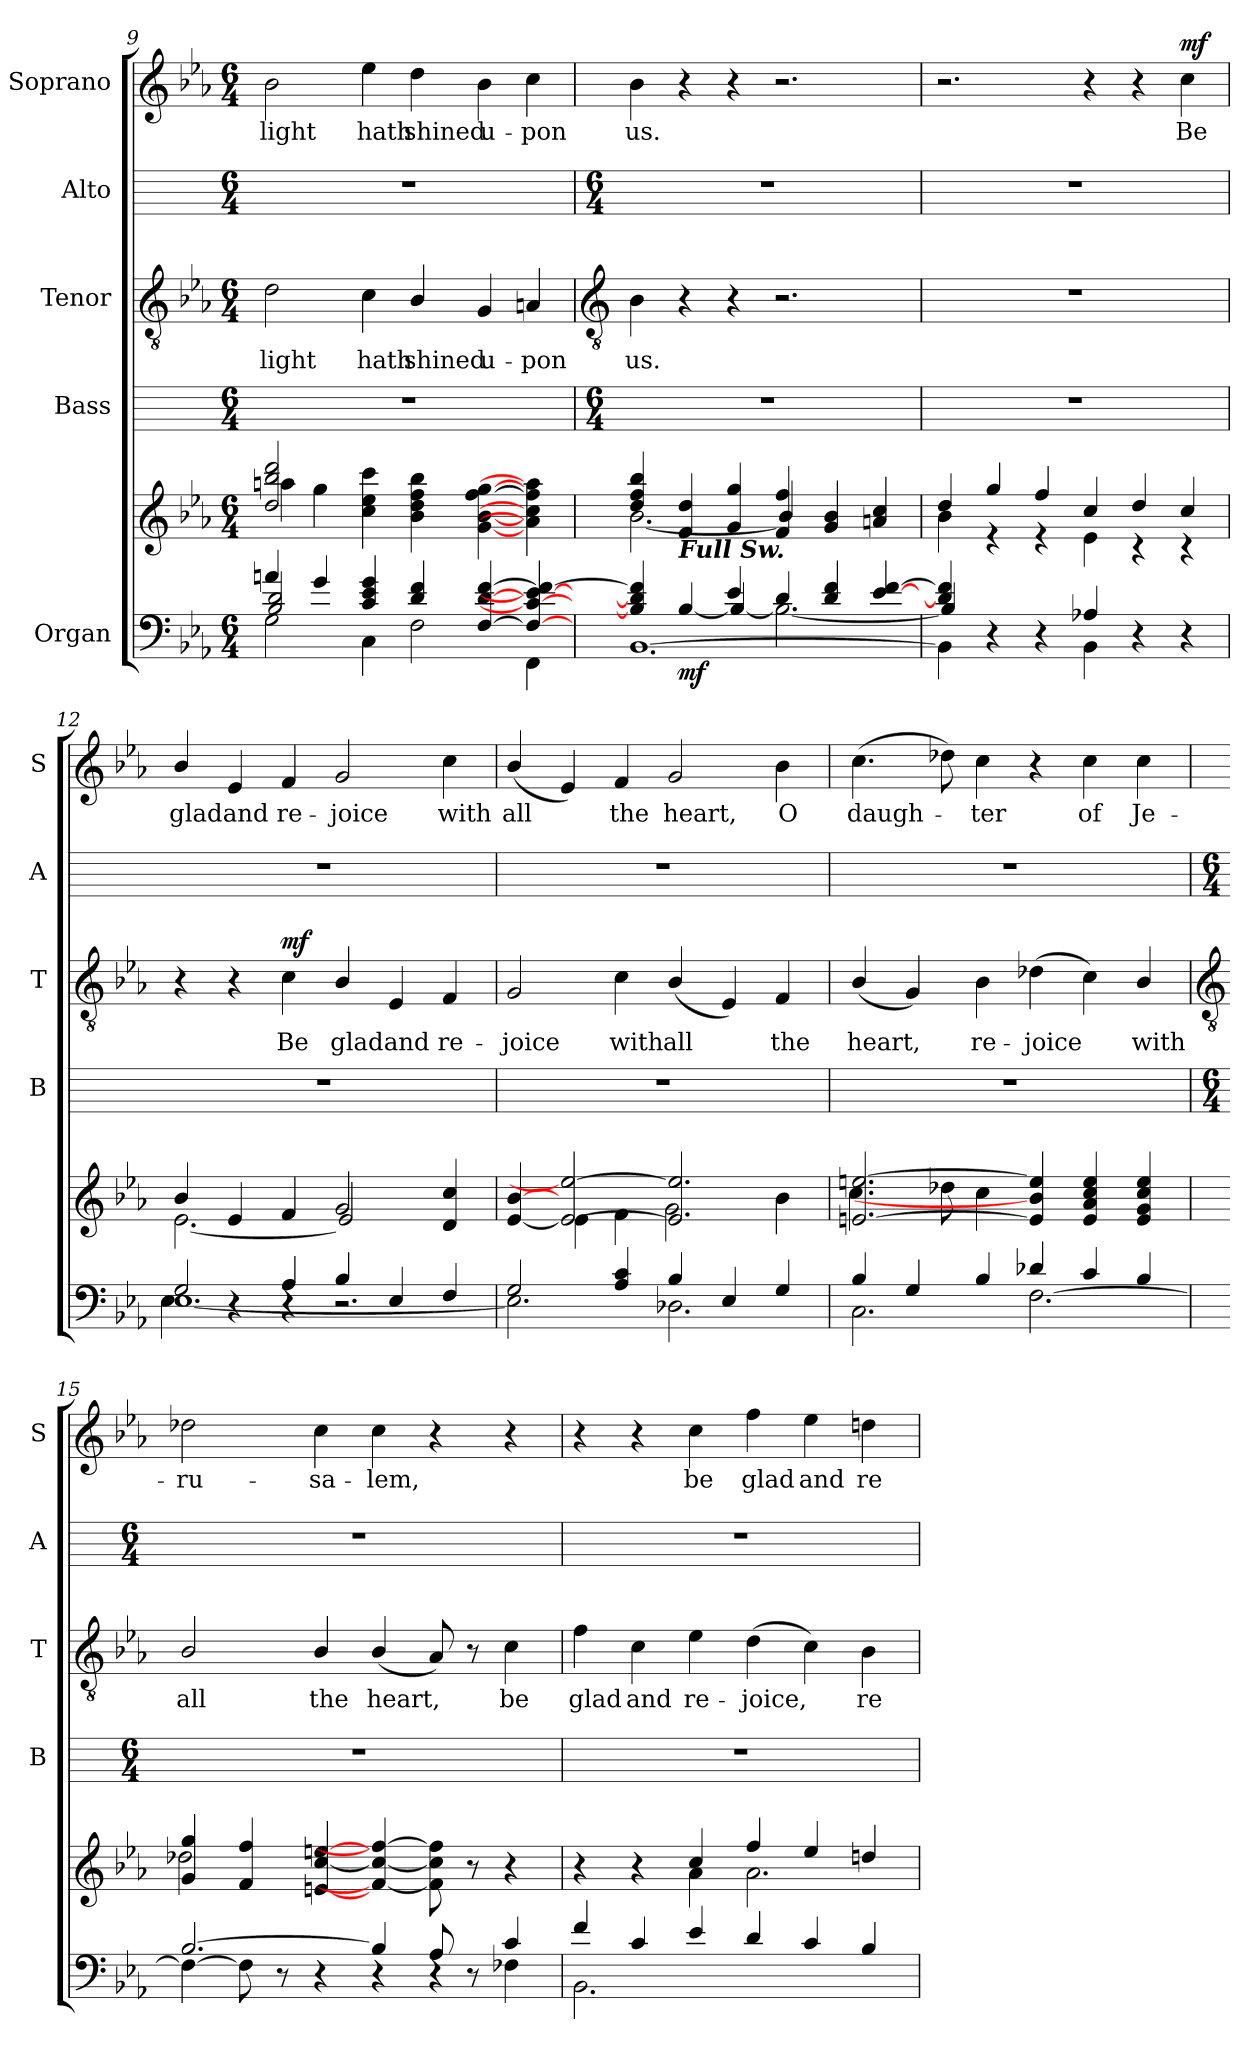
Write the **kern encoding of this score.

**kern	**kern	**dynam	**kern	**kern	**text	**dynam	**kern	**kern	**text	**dynam
*part5	*part5	*part5	*part4	*part3	*part3	*part3	*part2	*part1	*part1	*part1
*staff6	*staff5	*staff5/6	*staff4	*staff3	*staff3	*staff3	*staff2	*staff1	*staff1	*staff1
*I"Organ	*	*	*I"Bass	*I"Tenor	*	*	*I"Alto	*I"Soprano	*	*
*	*	*	*I'B	*I'T	*	*	*I'A	*I'S	*	*
*clefF4	*clefG2	*	*	*clefGv2	*	*	*	*clefG2	*	*
*k[b-e-a-]	*k[b-e-a-]	*	*	*k[b-e-a-]	*	*	*	*k[b-e-a-]	*	*
*E-:	*E-:	*	*	*E-:	*	*	*	*E-:	*	*
*M6/4	*M6/4	*	*M6/4	*M6/4	*	*	*M6/4	*M6/4	*	*
=9	=9	=9	=9	=9	=9	=9	=9	=9	=9	=9
*^	*^	*	*	*	*	*	*	*	*	*
*	*^	*	*	*	*	*	*	*	*	*	*	*
!	!	!	!	!	!	!	!	!LO:LY:b	!	!	!	!LO:LY:b	!
4an/	2B-/ 2d/	2G\	2dd/ 2bb-/ 2ddd/	4aan\	.	1.r	2d	light	.	1.r	2b-	light	.
4g/	.	.	.	4gg\	.	.	.	.	.	.	.	.	.
!	!	!	!	!	!	!	!	!LO:LY:b	!	!	!	!LO:LY:b	!
4c/ 4e-/ 4g/	1ryy	4C\	1ryy	4cc\ 4ee-\ 4ccc\	.	.	4c	hath	.	.	4ee-	hath	.
!	!	!	!	!	!	!	!	!LO:LY:b	!	!	!	!LO:LY:b	!
4d/ 4f/	.	2F\	.	4b-\ 4dd\ 4ff\ 4bb-\	.	.	4B-/	shined	.	.	4dd	shined	.
!	!	!	!	!	!	!	!	!LO:LY:b	!	!	!	!LO:LY:b	!
[4F/ [4d/ [4f/	.	.	.	[4g\ [4b-\ [4ff\ [4gg\	.	.	4G	u-	.	.	4b-	u-	.
!	!	!	!	!	!	!	!	!LO:LY:b	!	!	!	!LO:LY:b	!
4F/_ 4c/_ 4e-/_ 4f/_	.	4FF\	.	4a\] 4cc\] 4ff\] 4aa\]	.	.	4An	-pon	.	.	4cc	-pon	.
!!LO:LB:g=z
=10	=10	=10	=10	=10	=10	=10	=10	=10	=10	=10	=10	=10	=10
*	*	*	*	*	*	*	*clefGv2	*	*	*	*	*	*
*	*	*	*	*	*	*M6/4	*	*	*	*M6/4	*	*	*
!	!	!	!	!	!	!	!	!LO:LY:b	!	!	!	!LO:LY:b	!
4B-/] 4d/] 4f/]	4ryy	[1.BB-\	4dd/ 4ff/ 4bb-/	[2.b-\	.	1.r	4B-	us.	.	1.r	4b-	us.	.
!LO:TX:a:Bi:t=Full Sw.	!	!	!	!	!	!	!	!	!	!	!	!	!
!	!	!	!	!	!LO:DY:b=2	!	!	!	!	!	!	!	!
4ryy	[4B-/	.	4f/ 4dd/	.	mf	.	4r	.	.	.	4r	.	.
4e-/	4B-/_	.	4g/ 4gg/	.	.	.	4r	.	.	.	4r	.	.
4d/	2.B-\_	.	4f/ 4ff/	4b-/]	.	.	2.r	.	.	.	2.r	.	.
4d/ 4f/	.	.	4g/ 4b-/	2ryy	.	.	.	.	.	.	.	.	.
[4e-/ [4f/	.	.	4an/ 4cc/	.	.	.	.	.	.	.	.	.	.
=11	=11	=11	=11	=11	=11	=11	=11	=11	=11	=11	=11	=11	=11
!	!	!	!	!	!	!	!LO:N:vis=1	!	!	!	!	!	!
4d/] 4f/]	4B-/]	4BB-\]	4dd/	4b-\	.	1.r	1.r	.	.	1.r	2.r	.	.
2ryy	1ryy	4r	4gg/	4r	.	.	.	.	.	.	.	.	.
.	.	4r	4ff/	4r	.	.	.	.	.	.	.	.	.
4A-X/	.	4BB-\	4cc/	4e-\	.	.	.	.	.	.	4r	.	.
2ryy	.	4r	4dd/	4r	.	.	.	.	.	.	4r	.	.
!	!	!	!	!	!	!	!	!	!	!	!	!LO:LY:b	!LO:DY:b
.	4ryy	4r	4cc/	4r	.	.	.	.	.	.	4cc	Be	mf
=12	=12	=12	=12	=12	=12	=12	=12	=12	=12	=12	=12	=12	=12
!	!	!	!	!	!	!	!	!	!	!	!	!LO:LY:b	!
2G/	[1.E-\	4E-\	4b-/	[2.e-\	.	1.r	4r	.	.	1.r	4b-/	glad	.
!	!	!	!	!	!	!	!	!	!	!	!	!LO:LY:b	!
.	.	4r	4e-/	.	.	.	4r	.	.	.	4e-	and	.
!	!	!	!	!	!	!	!	!LO:LY:b	!LO:DY:b	!	!	!LO:LY:b	!
4A-/	.	4r	4f/	.	.	.	4c	Be	mf	.	4f	re-	.
!	!	!	!	!	!	!	!	!LO:LY:b	!	!	!	!LO:LY:b	!
4B-/	.	2.r	2g/	2e-/]	.	.	4B-/	glad	.	.	2g	-joice	.
!	!	!	!	!	!	!	!	!LO:LY:b	!	!	!	!	!
4E-/	.	.	.	.	.	.	4E-	and	.	.	.	.	.
!	!	!	!	!	!	!	!	!LO:LY:b	!	!	!	!LO:LY:b	!
4F/	.	.	4d/ 4cc/	4ryy	.	.	4F	re-	.	.	4cc	with	.
=13	=13	=13	=13	=13	=13	=13	=13	=13	=13	=13	=13	=13	=13
!	!	!	!	!	!	!	!	!LO:LY:b	!	!	!	!LO:LY:b	!
2G/	2.E-\]	1ryy	[4e-/ [4b-/	4ryy	.	1.r	2G	-joice	.	1.r	(4b-/	all	.
.	.	.	2e-/_ 2ee-/_	4e-\	.	.	.	.	.	.	4e-)	.	.
!	!	!	!	!	!	!	!	!LO:LY:b	!	!	!	!LO:LY:b	!
4A-/ 4c/	.	.	.	4f\	.	.	4c	with	.	.	4f	the	.
!	!	!	!	!	!	!	!	!LO:LY:b	!	!	!	!LO:LY:b	!
4B-/	2.D-X\	.	2.e-/] 2.ee-/]	2g\	.	.	(4B-/	all	.	.	2g	heart,	.
4E-/	.	4ryy	.	.	.	.	4E-)	.	.	.	.	.	.
!	!	!	!	!	!	!	!	!LO:LY:b	!	!	!	!LO:LY:b	!
4G/	.	4ryy	.	4b-\	.	.	4F	the	.	.	4b-	O	.
=14	=14	=14	=14	=14	=14	=14	=14	=14	=14	=14	=14	=14	=14
!	!	!	!	!	!	!	!	!LO:LY:b	!	!	!	!LO:LY:b	!
4B-/	1.ryy	2.C\	[2.en/ [2.een/	4.cc\	.	1.r	(<4B-/	heart,	.	1.r	(>4.cc	daugh-	.
4G/	.	.	.	.	.	.	4G)	.	.	.	.	.	.
.	.	.	.	8dd-X\	.	.	.	.	.	.	8dd-X)	.	.
!	!	!	!	!	!	!	!	!LO:LY:b	!	!	!	!LO:LY:b	!
4B-/	.	.	.	4cc\	.	.	4B-	re-	.	.	4cc	ter	.
!	!	!	!	!	!	!	!	!LO:LY:b	!	!	!	!	!
4d-X/	.	[2.F\	4e/] 4b-/] 4ee/]	2.ryy	.	.	(>4d-X	-joice	.	.	4r	.	.
!	!	!	!	!	!	!	!	!	!	!	!	!LO:LY:b	!
4c/	.	.	4e/ 4a-/ 4cc/ 4ee/	.	.	.	4c)	.	.	.	4cc	of	.
!	!	!	!	!	!	!	!	!LO:LY:b	!	!	!	!LO:LY:b	!
4B-/	.	.	4e/ 4g/ 4cc/ 4ee/	.	.	.	4B-/	with	.	.	4cc	Je-	.
!!LO:LB:g=z
=15	=15	=15	=15	=15	=15	=15	=15	=15	=15	=15	=15	=15	=15
*	*	*	*	*	*	*	*clefGv2	*	*	*	*	*	*
*	*	*	*	*	*	*M6/4	*	*	*	*M6/4	*	*	*
!	!	!	!	!	!	!	!	!LO:LY:b	!	!	!	!LO:LY:b	!
[2.B-/	1.ryy	4F\_	4g/ 4gg/	2dd-X\	.	1.r	2B-/	all	.	1.r	2dd-X	-ru-	.
.	.	8F\]	4f/ 4ff/	.	.	.	.	.	.	.	.	.	.
.	.	8r	.	.	.	.	.	.	.	.	.	.	.
!	!	!	!	!	!	!	!	!LO:LY:b	!	!	!	!LO:LY:b	!
.	.	4r	[4en/ [4cc/ [4een/	1ryy	.	.	4B-/	the	.	.	4cc	-sa-	.
!	!	!	!	!	!	!	!	!LO:LY:b	!	!	!	!LO:LY:b	!
4B-/]	.	4r	4f/_ 4cc/_ 4ff/_	.	.	.	(<4B-/	heart,	.	.	4cc	-lem,	.
8A-/	.	4r	8f\] 8cc\] 8ff\]	.	.	.	8A-)	.	.	.	4r	.	.
8r	.	.	8r	.	.	.	8r	.	.	.	.	.	.
!	!	!	!	!	!	!	!	!LO:LY:b	!	!	!	!	!
4c/	.	4F-X\	4r	.	.	.	4c	be	.	.	4r	.	.
=16	=16	=16	=16	=16	=16	=16	=16	=16	=16	=16	=16	=16	=16
!	!	!	!	!	!	!	!	!LO:LY:b	!	!	!	!	!
4f/	1.ryy	2.BB-\	4r	2ryy	.	1.r	4f	glad	.	1.r	4r	.	.
!	!	!	!	!	!	!	!	!LO:LY:b	!	!	!	!	!
4c/	.	.	4r	.	.	.	4c	and	.	.	4r	.	.
!	!	!	!	!	!	!	!	!LO:LY:b	!	!	!	!LO:LY:b	!
4e-/	.	.	4cc/	4a-\	.	.	4e-	re-	.	.	4cc	be	.
!	!	!	!	!	!	!	!	!LO:LY:b	!	!	!	!LO:LY:b	!
4d/	.	2.ryy	4ff/	2.a-\	.	.	(>4d	-joice,	.	.	4ff	glad	.
!	!	!	!	!	!	!	!	!	!	!	!	!LO:LY:b	!
4c/	.	.	4ee-/	.	.	.	4c)	.	.	.	4ee-	and	.
!	!	!	!	!	!	!	!	!LO:LY:b	!	!	!	!LO:LY:b	!
4B-/	.	.	4ddn/	.	.	.	4B-	re-	.	.	4ddn	re-	.
*v	*v	*v	*	*	*	*	*	*	*	*	*	*	*
*	*v	*v	*	*	*	*	*	*	*	*	*
=	=	=	=	=	=	=	=	=	=	=
*-	*-	*-	*-	*-	*-	*-	*-	*-	*-	*-
